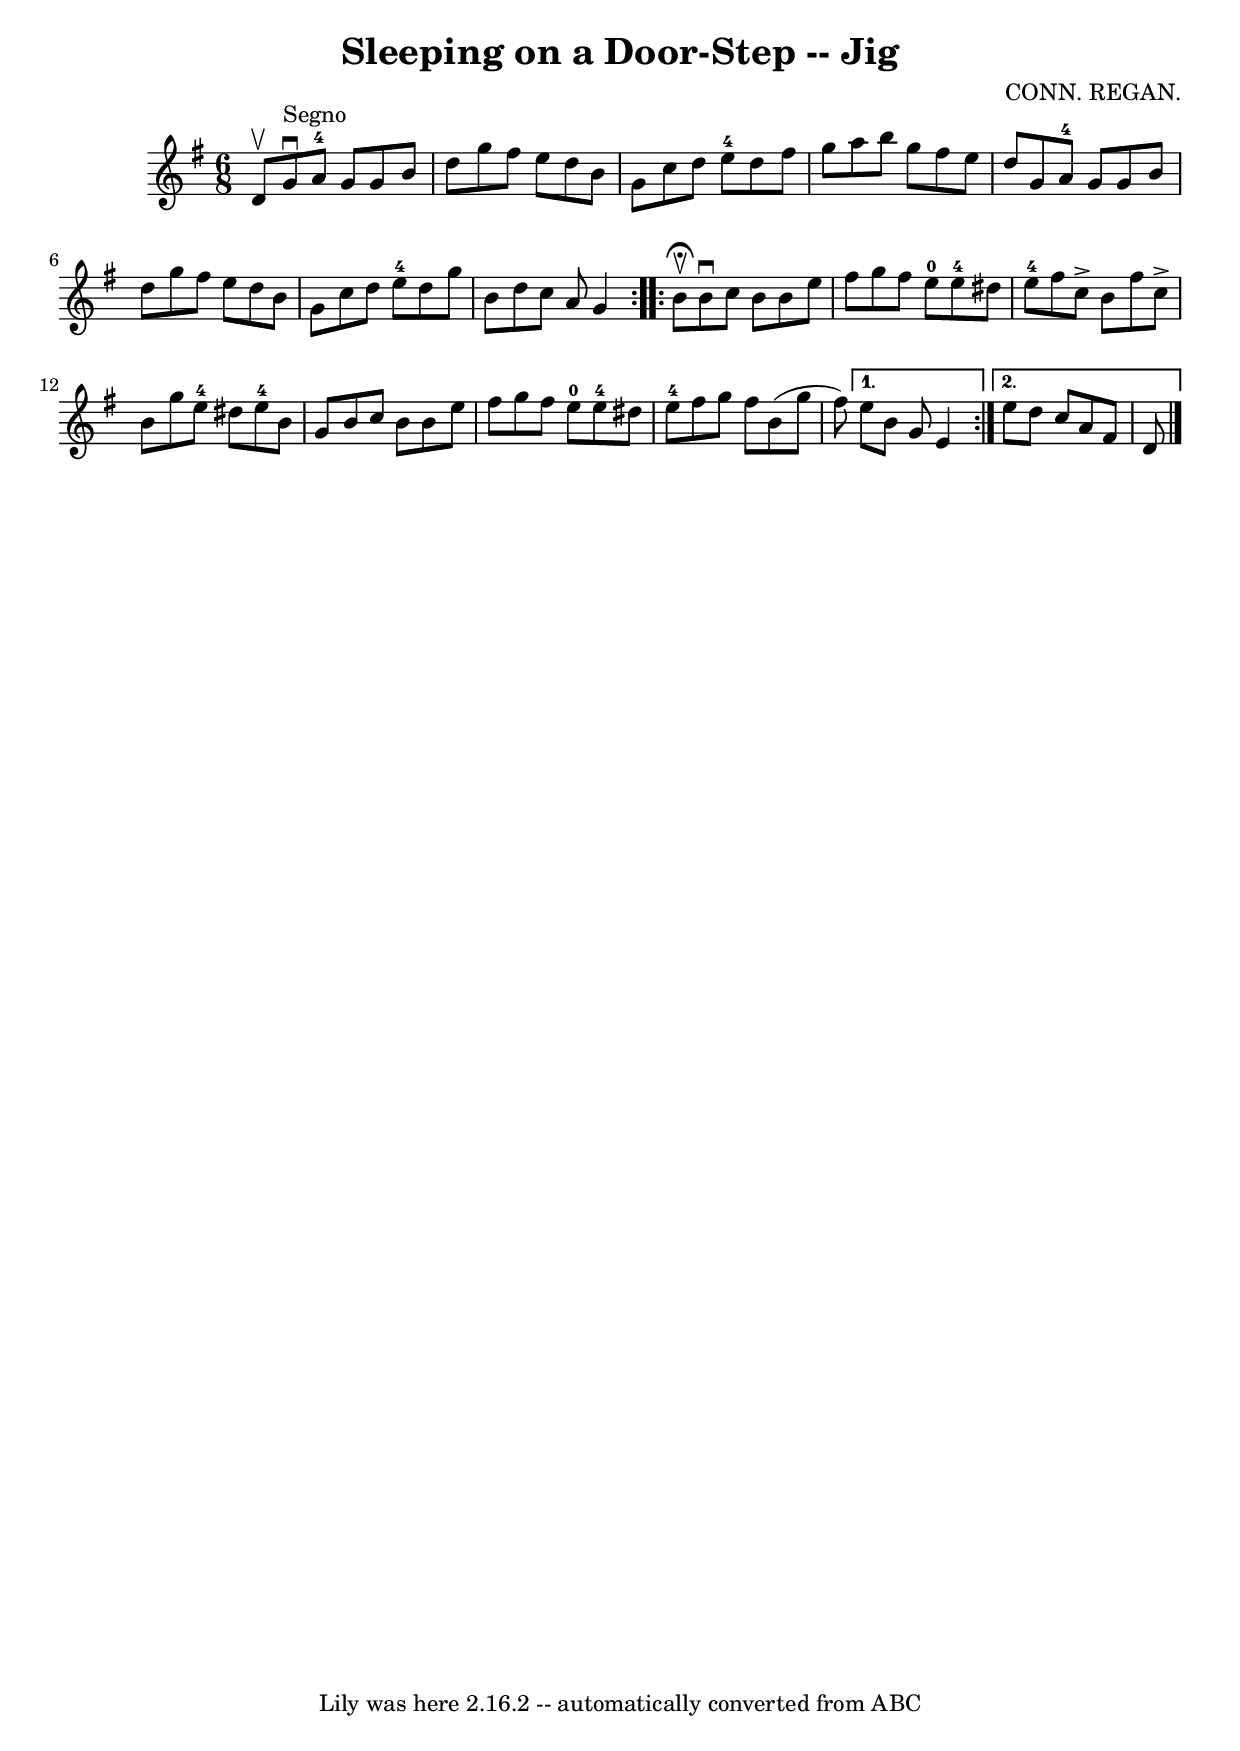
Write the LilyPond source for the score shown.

\version "2.7.40"
\include "Mammoth.ily"
\header {
	%% book = "Ryan's Mammoth Collection"
	composer = "CONN. REGAN."
	crossRefNumber = "1"
	footnotes = ""
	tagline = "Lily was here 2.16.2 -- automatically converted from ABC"
	title = "Sleeping on a Door-Step -- Jig"
}
voicedefault =  {


\repeat volta 2 {
\time 6/8 
\key g \major d'8^\upbow   |
 g'8^"Segno"^\downbow a'8 
-4 g'8 g'8 b'8 d''8  |
 g''8 fis''8 e''8 d''8    
b'8 g'8  |
 c''8 d''8 e''8-4 d''8 fis''8 g''8  
|
 a''8 b''8 g''8 fis''8 e''8 d''8  |
 g'8    
a'8-4 g'8 g'8 b'8 d''8  |
 g''8 fis''8 e''8 d''8 
 b'8 g'8  |
 c''8 d''8 e''8-4 d''8 g''8 b'8  
|
 d''8 c''8 a'8 g'4    } \repeat volta 2 { b'8 
^\fermata^\upbow |
 b'8^\downbow c''8 b'8 b'8 e''8    
fis''8  |
 g''8 fis''8 e''8-0 e''8-4 dis''8 e''8 
-4 |
 fis''8 c''8^\accent b'8 fis''8 c''8^\accent b'8  
|
 g''8 e''8-4 dis''8 e''8-4 b'8 g'8  |
     
b'8 c''8 b'8 b'8 e''8 fis''8  |
 g''8 fis''8 e''8 
-0 e''8-4 dis''8 e''8-4 |
 fis''8 g''8 fis''8  
 b'8 (g''8 fis''8) } \alternative{{ e''8 b'8 g'8 e'4  } {  
 e''8 d''8 c''8 a'8 fis'8 d'8    <<   \bar "|."  >>   }}
}

\score{
    <<

	\context Staff="default"
	{
	    \voicedefault 
	}

    >>
	\layout {
	}
	\midi {}
}
